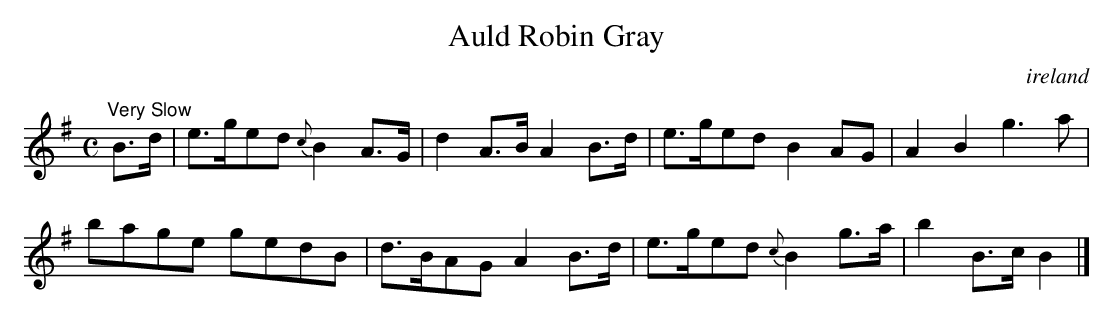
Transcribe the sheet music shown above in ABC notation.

X:1
T:Auld Robin Gray
O:ireland
M:C
K:G
"Very Slow" B>d|\
e>ged {c}B2A>G| d2A>B A2B>d| e>ged B2AG| A2B2 g3a|
bage gedB| d>BAG A2B>d| e>ged {c}B2g>a| b2B>c B2|]
